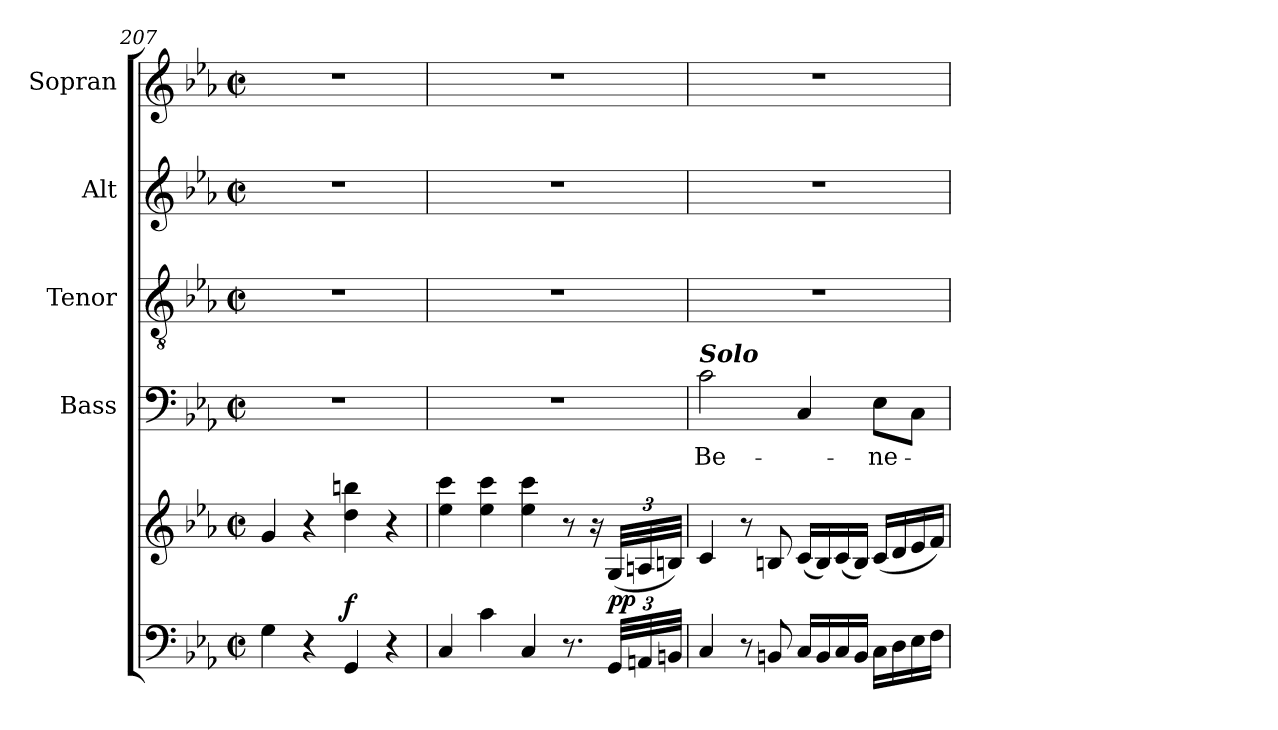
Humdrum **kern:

**kern	**kern	**dynam	**kern	**text	**kern	**kern	**kern
*part5	*part5	*part5	*part4	*part4	*part3	*part2	*part1
*staff6	*staff5	*staff5/6	*staff4	*staff4	*staff3	*staff2	*staff1
*	*	*	*I"Bass	*	*I"Tenor	*I"Alt	*I"Sopran
*	*	*	*I'B.	*	*I'T.	*I'A.	*I'S.
*clefF4	*clefG2	*	*clefF4	*	*clefGv2	*clefG2	*clefG2
*k[b-e-a-]	*k[b-e-a-]	*	*k[b-e-a-]	*	*k[b-e-a-]	*k[b-e-a-]	*k[b-e-a-]
*E-:	*E-:	*	*E-:	*	*E-:	*E-:	*E-:
*M2/2	*M2/2	*	*M2/2	*	*M2/2	*M2/2	*M2/2
*met(c|)	*met(c|)	*	*met(c|)	*	*met(c|)	*met(c|)	*met(c|)
=207	=207	=207	=207	=207	=207	=207	=207
4G\	4g/	.	1r	.	1r	1r	1r
4r	4r	.	.	.	.	.	.
!	!	!LO:DY:a=2	!	!	!	!	!
4GG/	4dd\ 4bbn\	f	.	.	.	.	.
4r	4r	.	.	.	.	.	.
!!LO:PB:g=z
=208	=208	=208	=208	=208	=208	=208	=208
4C/	4ee-\ 4ccc\	.	1r	.	1r	1r	1r
4c\	4ee-\ 4ccc\	.	.	.	.	.	.
4C/	4ee-\ 4ccc\	.	.	.	.	.	.
8.r	8r	.	.	.	.	.	.
.	16r	.	.	.	.	.	.
!	!	!LO:DY:a=2	!	!	!	!	!
48GG/LLL	(<48G/LLL	pp	.	.	.	.	.
48AAn/	48An/	.	.	.	.	.	.
48BBn/JJJ	48Bn/JJJ)	.	.	.	.	.	.
=209	=209	=209	=209	=209	=209	=209	=209
!	!	!	!LO:TX:a:Bi:t=Solo	!	!	!	!
!	!	!	!	!LO:LY:b	!	!	!
4C/	4c/	.	2c\	Be-	1r	1r	1r
8r	8r	.	.	.	.	.	.
8BBn/	8Bn/	.	.	.	.	.	.
16C/LL	(<16c/LL	.	4C/	.	.	.	.
16BB/	16B/)	.	.	.	.	.	.
16C/	(<16c/	.	.	.	.	.	.
16BB/JJ	16B/JJ)	.	.	.	.	.	.
!	!	!	!	!LO:LY:b	!	!	!
16C\LL	(<16c/LL	.	8E-\L	-ne-	.	.	.
16D\	16d/	.	.	.	.	.	.
16E-\	16e-/	.	8C\J	.	.	.	.
16F\JJ	16f/JJ)	.	.	.	.	.	.
=	=	=	=	=	=	=	=
*-	*-	*-	*-	*-	*-	*-	*-
